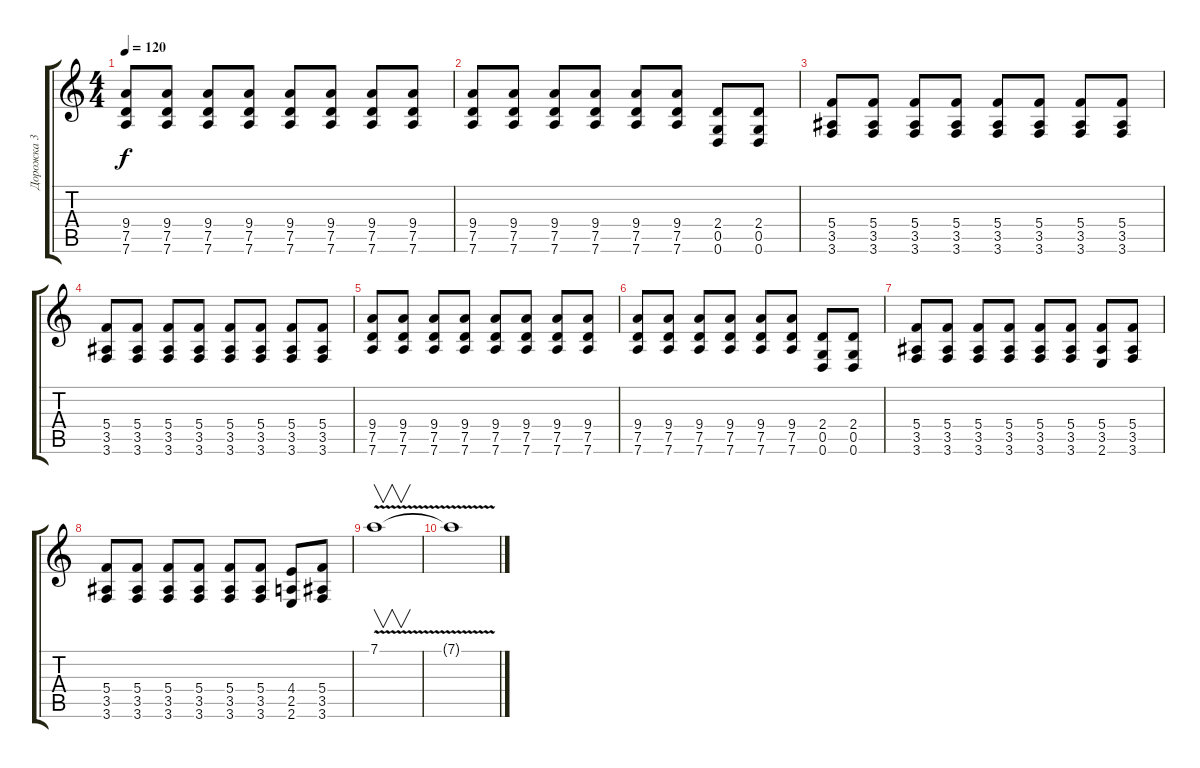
\track ("Дорожка 3" "Дорожка 3") {instrument distortionguitar}
\staff {score tabs}
\tuning (D4 A3 F3 C3 G2 D2) {hide}
\ts (4 4)
\tempo 120
\clef g2
\ks c
(9.4 7.5 7.6).8{dy f} (9.4 7.5 7.6).8 (9.4 7.5 7.6).8 (9.4 7.5 7.6).8 (9.4 7.5 7.6).8 (9.4 7.5 7.6).8 (9.4 7.5 7.6).8 (9.4 7.5 7.6).8 |
(9.4 7.5 7.6).8 (9.4 7.5 7.6).8 (9.4 7.5 7.6).8 (9.4 7.5 7.6).8 (9.4 7.5 7.6).8 (9.4 7.5 7.6).8 (2.4 0.5 0.6).8 (2.4 0.5 0.6).8 |
(5.4 3.5 3.6).8 (5.4 3.5 3.6).8 (5.4 3.5 3.6).8 (5.4 3.5 3.6).8 (5.4 3.5 3.6).8 (5.4 3.5 3.6).8 (5.4 3.5 3.6).8 (5.4 3.5 3.6).8 |
(5.4 3.5 3.6).8 (5.4 3.5 3.6).8 (5.4 3.5 3.6).8 (5.4 3.5 3.6).8 (5.4 3.5 3.6).8 (5.4 3.5 3.6).8 (5.4 3.5 3.6).8 (5.4 3.5 3.6).8 |
(9.4 7.5 7.6).8 (9.4 7.5 7.6).8 (9.4 7.5 7.6).8 (9.4 7.5 7.6).8 (9.4 7.5 7.6).8 (9.4 7.5 7.6).8 (9.4 7.5 7.6).8 (9.4 7.5 7.6).8 |
(9.4 7.5 7.6).8 (9.4 7.5 7.6).8 (9.4 7.5 7.6).8 (9.4 7.5 7.6).8 (9.4 7.5 7.6).8 (9.4 7.5 7.6).8 (2.4 0.5 0.6).8 (2.4 0.5 0.6).8 |
(5.4 3.5 3.6).8 (5.4 3.5 3.6).8 (5.4 3.5 3.6).8 (5.4 3.5 3.6).8 (5.4 3.5 3.6).8 (5.4 3.5 3.6).8 (5.4 3.5 2.6).8 (5.4 3.5 3.6).8 |
(5.4 3.5 3.6).8 (5.4 3.5 3.6).8 (5.4 3.5 3.6).8 (5.4 3.5 3.6).8 (5.4 3.5 3.6).8 (5.4 3.5 3.6).8 (4.4 2.5 2.6).8 (5.4 3.5 3.6).8 |
7.1{v}.1{v} |
7.1{t}.1
